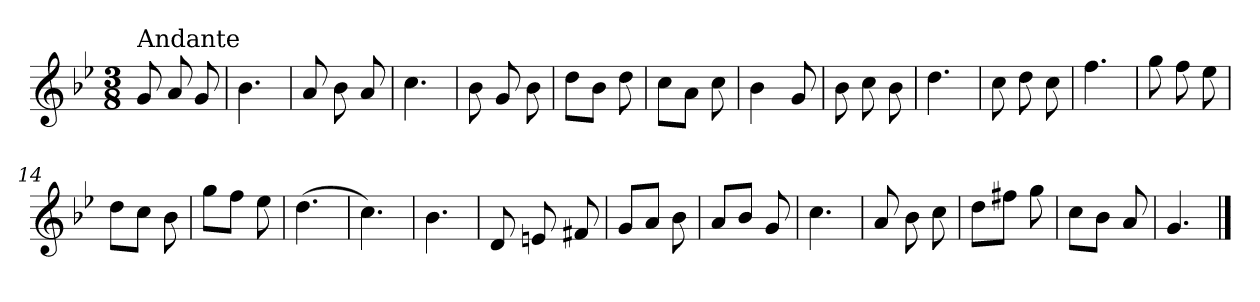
**kern
*part1
*staff1
*clefG2
*k[b-e-]
*g:
*M3/8
=1
!LO:TX:a:t=Andante
8g/
8a/
8g/
=2
4.b-\
=3
8a/
8b-\
8a/
=4
4.cc\
=5
8b-\
8g/
8b-\
=6
8dd\L
8b-\J
8dd\
=7
8cc\L
8a\J
8cc\
=8
4b-\
8g/
=9
8b-\
8cc\
8b-\
=10
4.dd\
=11
8cc\
8dd\
8cc\
!!LO:LB:g=z
=12
4.ff\
=13
8gg\
8ff\
8ee-\
=14
8dd\L
8cc\J
8b-\
=15
8gg\L
8ff\J
8ee-\
=16
(>4.dd\
=17
4.cc\)
=18
4.b-\
=19
8d/
8en/
8f#X/
=20
8g/L
8a/J
8b-\
=21
8a/L
8b-/J
8g/
=22
4.cc\
=23
8a/
8b-\
8cc\
!!LO:LB:g=z
=24
8dd\L
8ff#X\J
8gg\
=25
8cc\L
8b-\J
8a/
=26
4.g/
==
*-
